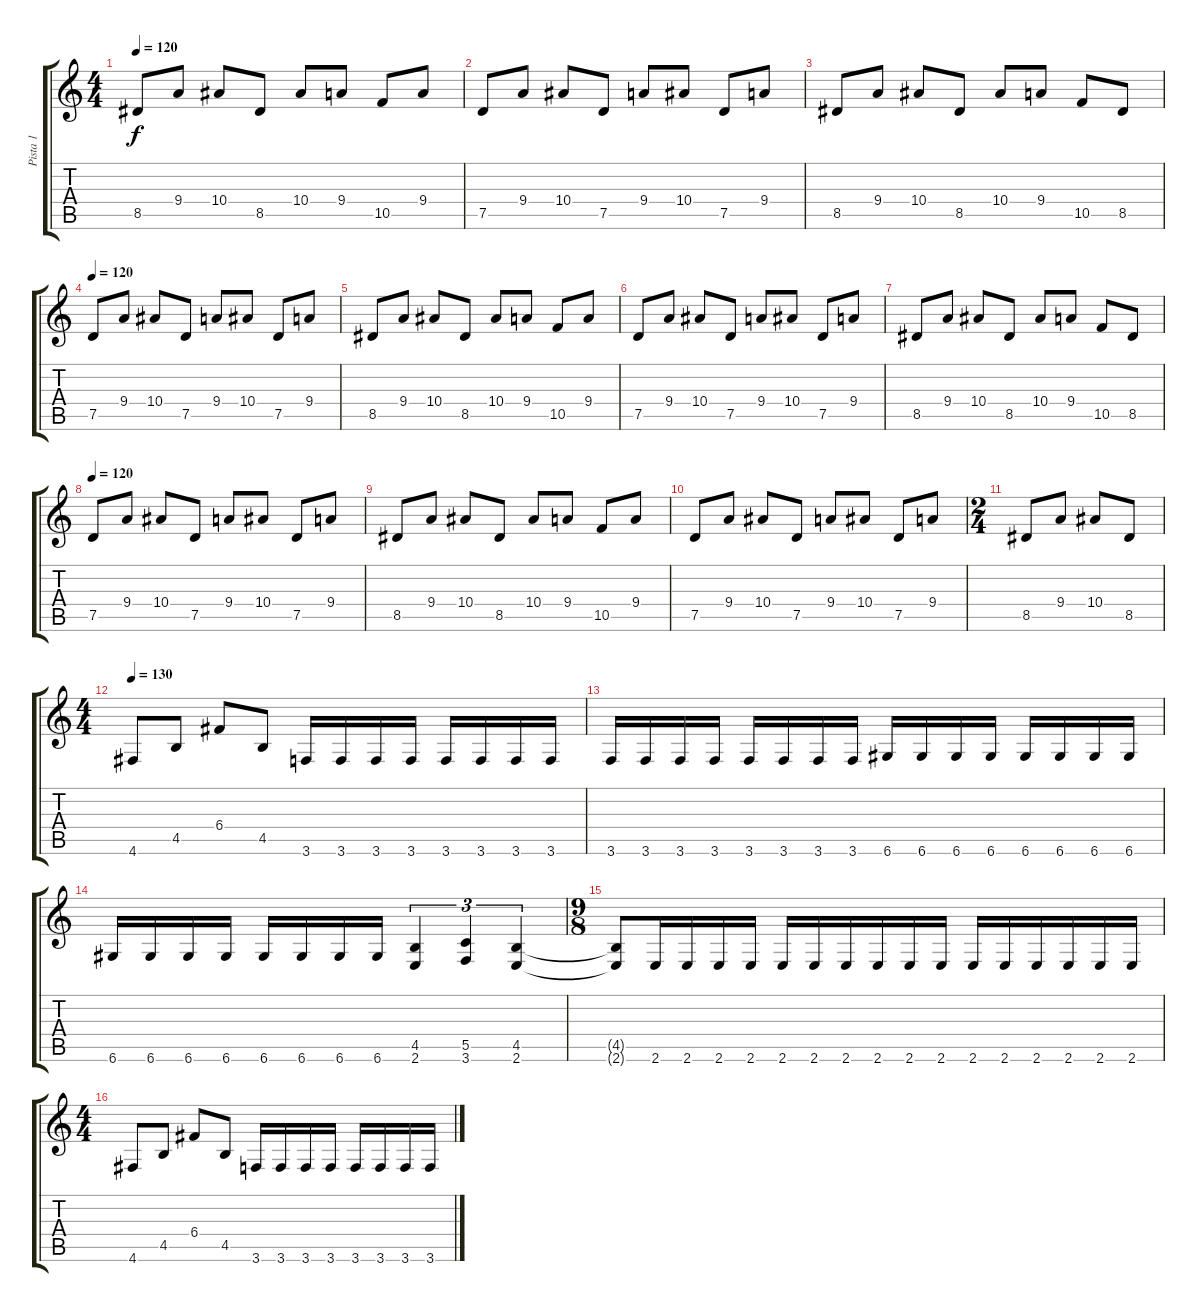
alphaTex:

\track ("Pista 1" "Pista 1") {instrument distortionguitar}
\staff {score tabs}
\tuning (D4 A3 F3 C3 G2 D2) {hide}
\ts (4 4)
\tempo 120
\clef g2
\ks c
8.5.8{dy f} 9.4.8 10.4.8 8.5.8 10.4.8 9.4.8 10.5.8 9.4.8 |
7.5.8 9.4.8 10.4.8 7.5.8 9.4.8 10.4.8 7.5.8 9.4.8 |
8.5.8 9.4.8 10.4.8 8.5.8 10.4.8 9.4.8 10.5.8 8.5.8 |
\tempo 120
7.5.8 9.4.8 10.4.8 7.5.8 9.4.8 10.4.8 7.5.8 9.4.8 |
8.5.8 9.4.8 10.4.8 8.5.8 10.4.8 9.4.8 10.5.8 9.4.8 |
7.5.8 9.4.8 10.4.8 7.5.8 9.4.8 10.4.8 7.5.8 9.4.8 |
8.5.8 9.4.8 10.4.8 8.5.8 10.4.8 9.4.8 10.5.8 8.5.8 |
\tempo 120
7.5.8 9.4.8 10.4.8 7.5.8 9.4.8 10.4.8 7.5.8 9.4.8 |
8.5.8 9.4.8 10.4.8 8.5.8 10.4.8 9.4.8 10.5.8 9.4.8 |
7.5.8 9.4.8 10.4.8 7.5.8 9.4.8 10.4.8 7.5.8 9.4.8 |
\ts (2 4)
8.5.8 9.4.8 10.4.8 8.5.8 |
\ts (4 4)
\tempo 130
4.6.8 4.5.8 6.4.8 4.5.8 3.6.16 3.6.16 3.6.16 3.6.16 3.6.16 3.6.16 3.6.16 3.6.16 |
3.6.16 3.6.16 3.6.16 3.6.16 3.6.16 3.6.16 3.6.16 3.6.16 6.6.16 6.6.16 6.6.16 6.6.16 6.6.16 6.6.16 6.6.16 6.6.16 |
6.6.16 6.6.16 6.6.16 6.6.16 6.6.16 6.6.16 6.6.16 6.6.16 (4.5 2.6).4{tu (3 2)} (5.5 3.6).4{tu (3 2)} (4.5 2.6).4{tu (3 2)} |
\ts (9 8)
(4.5{t} 2.6{t}).8 2.6.16 2.6.16 2.6.16 2.6.16 2.6.16 2.6.16 2.6.16 2.6.16 2.6.16 2.6.16 2.6.16 2.6.16 2.6.16 2.6.16 2.6.16 2.6.16 |
\ts (4 4)
4.6.8 4.5.8 6.4.8 4.5.8 3.6.16 3.6.16 3.6.16 3.6.16 3.6.16 3.6.16 3.6.16 3.6.16
